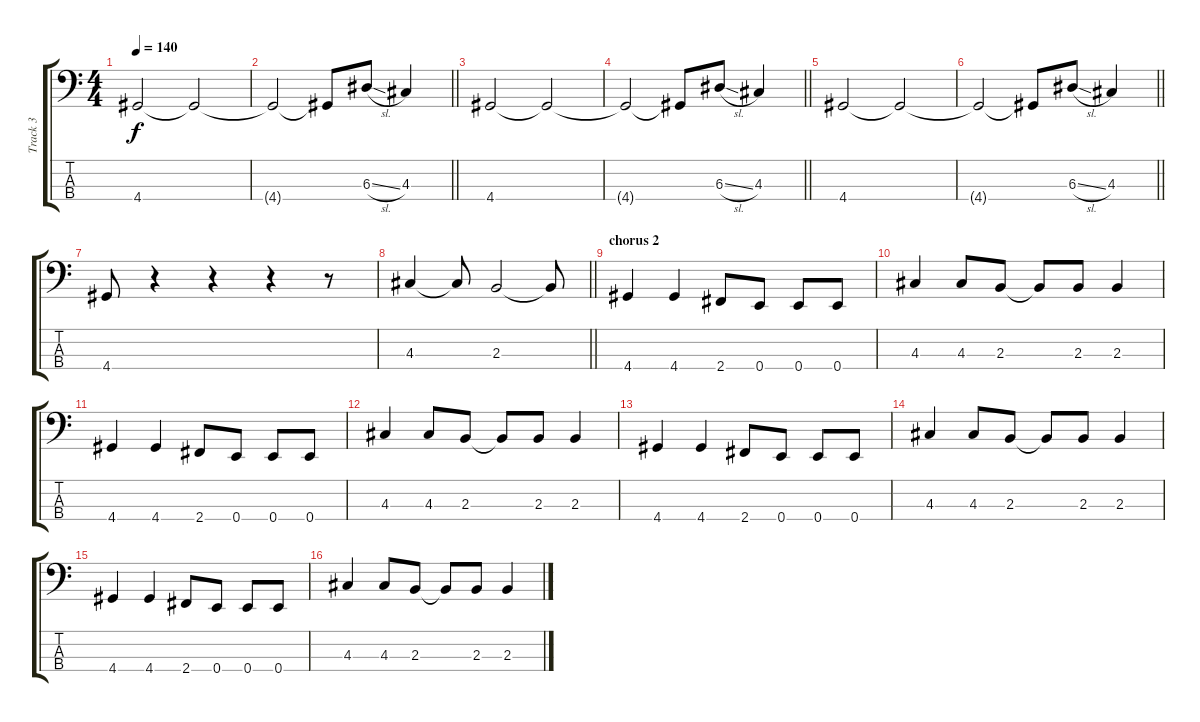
\track ("Track 3" "Track 3") {instrument electricbassfinger}
\staff {score tabs}
\tuning (G2 D2 A1 E1) {hide}
\ts (4 4)
\tempo 140
\clef f4
\ks c
4.4.2{dy f} 4.4{t}.2 |
\barLineRight lightlight
4.4{t}.2 4.4{t}.8 6.3{sl}.8 4.3.4 |
4.4.2 4.4{t}.2 |
\barLineRight lightlight
4.4{t}.2 4.4{t}.8 6.3{sl}.8 4.3.4 |
4.4.2 4.4{t}.2 |
\barLineRight lightlight
4.4{t}.2 4.4{t}.8 6.3{sl}.8 4.3.4 |
4.4.8 r.4 r.4 r.4 r.8 |
\barLineRight lightlight
4.3.4 4.3{t}.8 2.3.2 2.3{t}.8 |
\section ("" "chorus 2")
4.4.4 4.4.4 2.4.8 0.4.8 0.4.8 0.4.8 |
4.3.4 4.3.8 2.3.8 2.3{t}.8 2.3.8 2.3.4 |
4.4.4 4.4.4 2.4.8 0.4.8 0.4.8 0.4.8 |
4.3.4 4.3.8 2.3.8 2.3{t}.8 2.3.8 2.3.4 |
4.4.4 4.4.4 2.4.8 0.4.8 0.4.8 0.4.8 |
4.3.4 4.3.8 2.3.8 2.3{t}.8 2.3.8 2.3.4 |
4.4.4 4.4.4 2.4.8 0.4.8 0.4.8 0.4.8 |
4.3.4 4.3.8 2.3.8 2.3{t}.8 2.3.8 2.3.4
